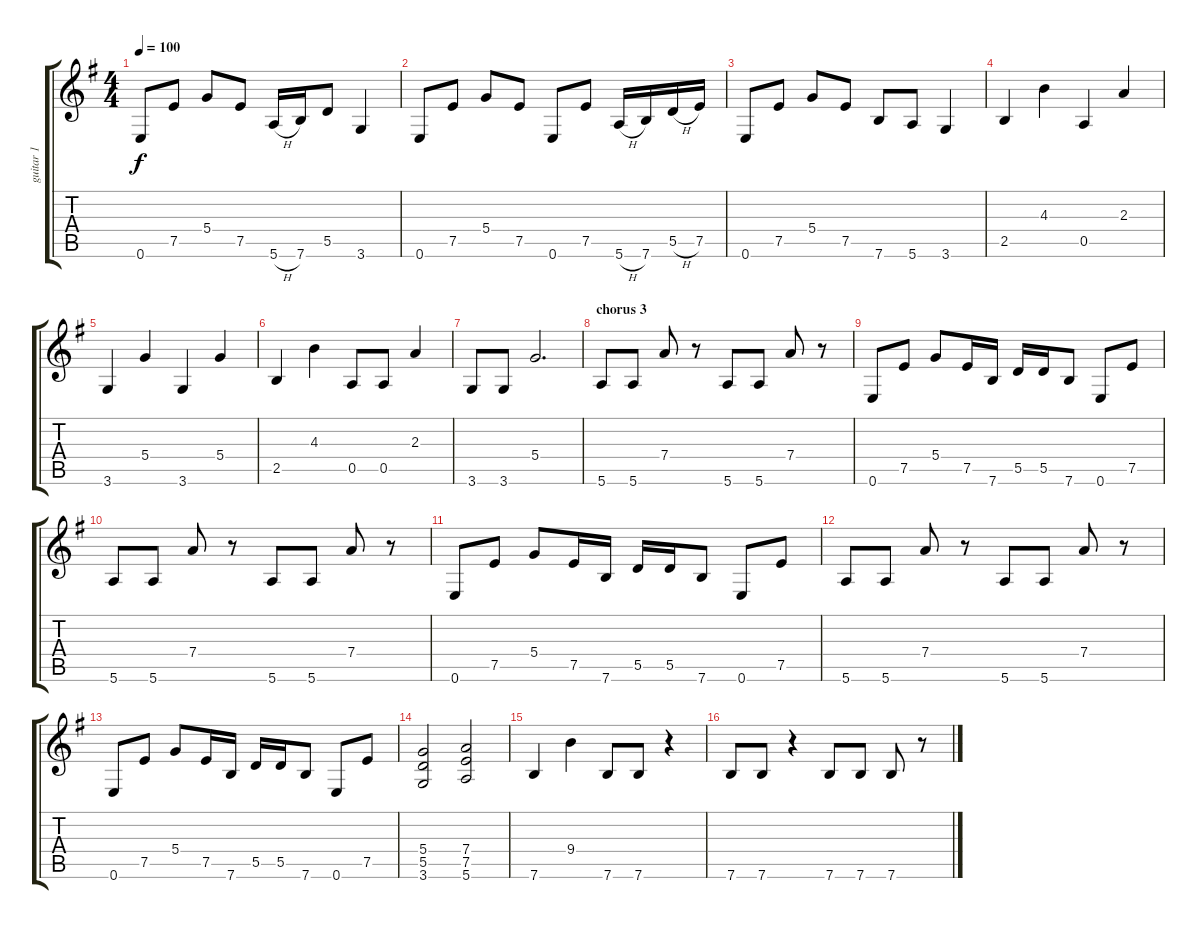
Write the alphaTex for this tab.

\track ("guitar 1" "guitar 1") {instrument overdrivenguitar}
\staff {score tabs}
\tuning (E4 B3 G3 D3 A2 E2) {hide}
\ts (4 4)
\tempo 100
\clef g2
\ks g
0.6.8{dy f} 7.5.8 5.4.8 7.5.8 5.6{h}.16 7.6.16 5.5.8 3.6.4 |
0.6.8 7.5.8 5.4.8 7.5.8 0.6.8 7.5.8 5.6{h}.16 7.6.16 5.5{h}.16 7.5.16 |
0.6.8 7.5.8 5.4.8 7.5.8 7.6.8 5.6.8 3.6.4 |
2.5.4 4.3.4 0.5.4 2.3.4 |
3.6.4 5.4.4 3.6.4 5.4.4 |
2.5.4 4.3.4 0.5.8 0.5.8 2.3.4 |
3.6.8 3.6.8 5.4.2{d} |
\section ("" "chorus 3")
5.6.8 5.6.8 7.4.8 r.8 5.6.8 5.6.8 7.4.8 r.8 |
0.6.8 7.5.8 5.4.8 7.5.16 7.6.16 5.5.16 5.5.16 7.6.8 0.6.8 7.5.8 |
5.6.8 5.6.8 7.4.8 r.8 5.6.8 5.6.8 7.4.8 r.8 |
0.6.8 7.5.8 5.4.8 7.5.16 7.6.16 5.5.16 5.5.16 7.6.8 0.6.8 7.5.8 |
5.6.8 5.6.8 7.4.8 r.8 5.6.8 5.6.8 7.4.8 r.8 |
0.6.8 7.5.8 5.4.8 7.5.16 7.6.16 5.5.16 5.5.16 7.6.8 0.6.8 7.5.8 |
(5.4 5.5 3.6).2 (7.4 7.5 5.6).2 |
7.6.4 9.4.4 7.6.8 7.6.8 r.4 |
7.6.8 7.6.8 r.4 7.6.8 7.6.8 7.6.8 r.8
